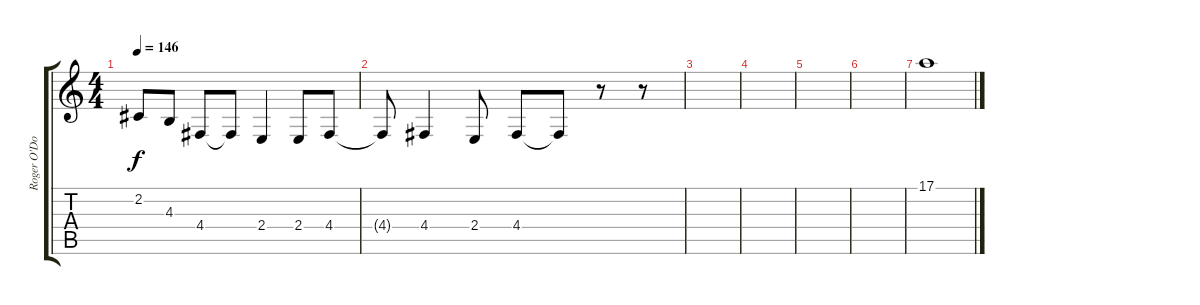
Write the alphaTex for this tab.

\track ("Roger O'Donnell Piano" "Roger O'Do") {instrument acousticgrandpiano}
\staff {score tabs}
\tuning (E4 B3 G3 D3 A2 E2) {hide}
\ts (4 4)
\tempo 146
\clef g2
\ks c
2.2.8{dy f} 4.3.8 4.4.8 4.4{t}.8 2.4.4 2.4.8 4.4.8 |
4.4{t}.8 4.4.4 2.4.8 4.4.8 4.4{t}.8 r.8 r.8 |
|
|
|
|
17.1.1
